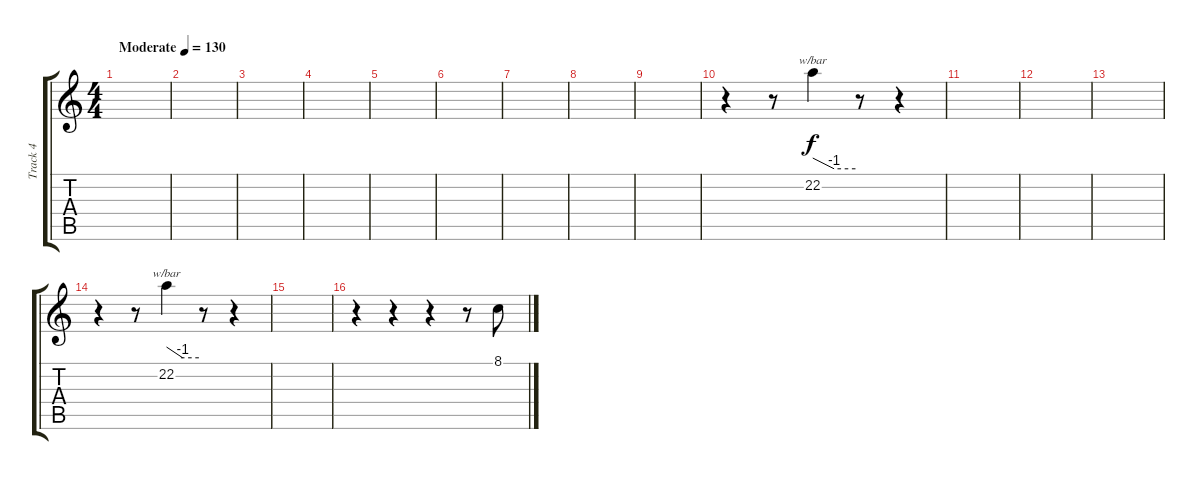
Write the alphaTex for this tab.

\track ("Track 4" "Track 4") {instrument lead2sawtooth}
\staff {score tabs}
\tuning (E4 B3 G3 D3 A2 E2) {hide}
\ts (4 4)
\tempo (130 "Moderate")
\clef g2
\ks c
|
|
|
|
|
|
|
|
|
r.4 r.8 22.2.4{tbe (custom default 0 0 30 -4 60 -4)} r.8 r.4 |
|
|
|
r.4 r.8 22.2.4{tbe (custom default 0 0 30 -4 60 -4)} r.8 r.4 |
|
r.4 r.4 r.4 r.8 8.1.8
